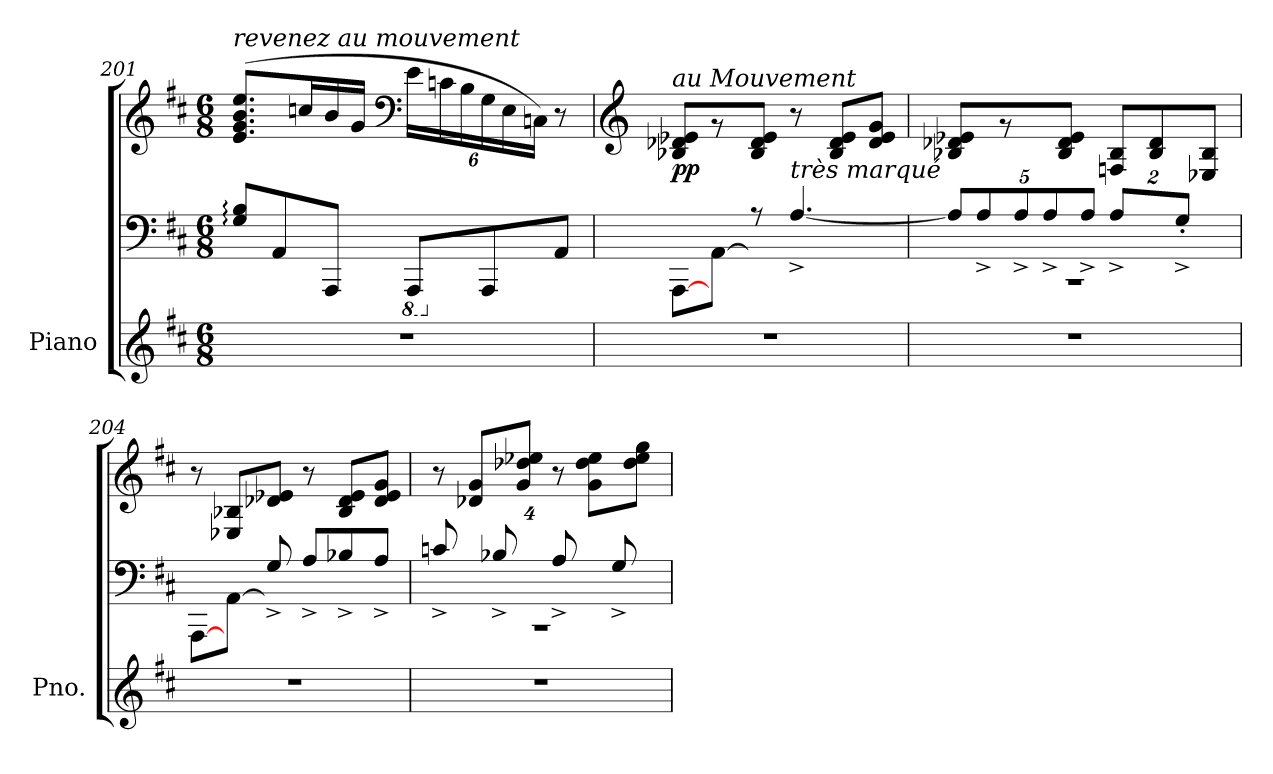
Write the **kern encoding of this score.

**kern	**kern	**kern	**dynam
*part1	*part1	*part1	*part1
*staff3	*staff2	*staff1	*staff1/2/3
*I"Piano	*	*	*
*I'Pno.	*	*	*
*clefG2	*clefF4	*clefG2	*
*k[f#c#]	*k[f#c#]	*k[f#c#]	*
*M6/8	*M6/8	*M6/8	*
=201	=201	=201	=201
!	!	!LO:TX:a:i:t=revenez au mouvement	!
!	!	!	!LO:DY:b
2.r	8G/: 8B/:L	(>8.e/ 8.g/ 8.b/ 8.ee/L	other-dynamics
.	8AA/	.	.
.	.	16ccn/L	.
.	8AAA/J	16b/	.
.	.	16g/JJ	.
*	*	*clefF4	*
*	*8ba	*	*
*	*	*Xbrackettup	*
.	8AAAA/L	24e\LL	.
.	.	24cn\	.
.	.	24B\	.
*	*X8ba	*	*
.	8AAA/	24G\	.
.	.	24E\	.
.	.	24Cn\JJ)	.
.	8AA/J	8r	.
=202	=202	=202	=202
*	*	*clefG2	*
*	*^	*	*
!	!	!	!LO:TX:a:i:t=au Mouvement	!
!	!	!	!	!LO:DY:b
2.r	[8AAA\L	4ryy	8B-X/ 8d-X/ 8e-X/L	pp
.	[8AA\J	.	8rg	.
.	2AAA/yy_ 2AA/yy_	8rA	8B-/ 8d-/ 8e-/J	.
!	!	!LO:TX:a:i:t=très marqué	!	!
.	.	[4.A^/	8r	.
.	.	.	8B-/ 8d-/ 8e-/L	.
.	.	.	8d-/ 8e-/ 8g/J	.
=203	=203	=203	=203	=203
*	*	*Xbrackettup	*	*
*	*	*^	*	*
2.r	4AAA/yy] 4AA/yy]	40%3A/LL]	2.rCC	8B-X/ 8d-X/ 8e-X/L	.
.	.	40%3A^/	.	.	.
.	.	.	.	8rg	.
.	.	40%3A^/	.	.	.
.	.	40%3A^/	.	.	.
.	2ryy	.	.	8B-/ 8d-/ 8e-/J	.
.	.	40%3A^/JJ	.	.	.
.	.	16%3A^/L	.	8Fn/ 8B-/L	.
.	.	.	.	8B-/ 8d-/	.
.	.	16%3G^'/J	.	.	.
.	.	.	.	8E-X/ 8B-/J	.
*	*	*v	*v	*	*
!!LO:LB:g=z
=204	=204	=204	=204	=204
2.r	[8AAA\L	4ryy	8r	.
.	[8AA\J	.	8E-X/ 8B-X/L	.
.	2AAA/yy_ 2AA/yy_	8G^/	8d-X/ 8e-X/J	.
.	.	8A^/L	8r	.
.	.	8B-X^/	8B-/ 8d-/ 8e-/L	.
.	.	8A^/J	8d-/ 8e-/ 8g/J	.
=205	=205	=205	=205	=205
*	*	*^	*	*
2.r	4AAA\yy] 4AA\yy]	16%3cn^/	2.rCC	8r	.
.	.	.	.	8d-X/ 8g/L	.
.	.	16%3B-X^/	.	.	.
.	2ryy	.	.	8g/ 8dd-X/ 8ee-X/J	.
.	.	16%3A^/	.	8r	.
.	.	.	.	8g\ 8dd-\ 8ee-\L	.
.	.	16%3G^/	.	.	.
.	.	.	.	8dd-\ 8ee-\ 8gg\J	.
*	*v	*v	*v	*	*
=	=	=	=
*-	*-	*-	*-
